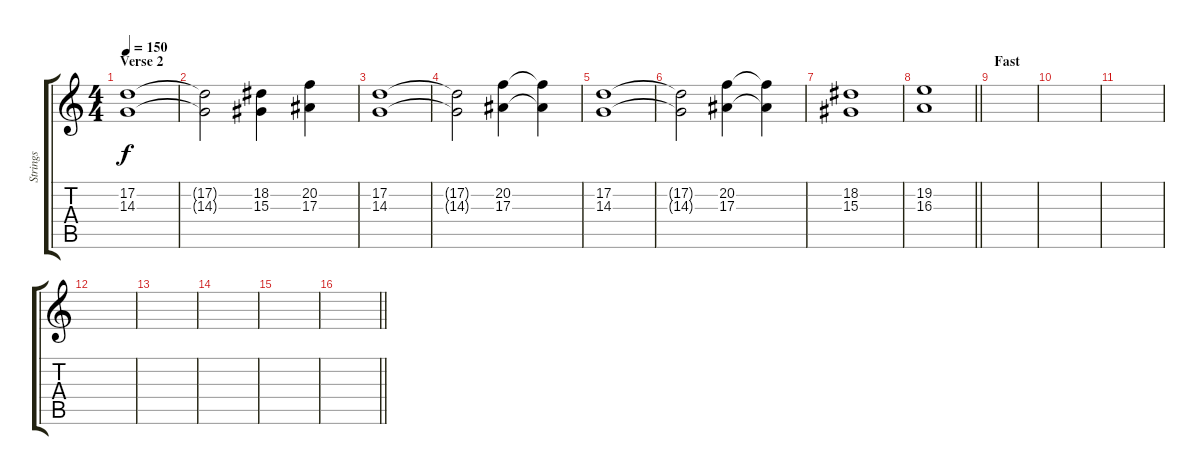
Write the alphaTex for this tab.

\track ("Strings" "Strings") {instrument stringensemble1}
\staff {score tabs}
\tuning (D4 A3 F3 C3 G2 D2) {hide}
\ts (4 4)
\section ("" "Verse 2")
\tempo 150
\clef g2
\ks c
(17.2 14.3).1{dy f} |
(17.2{t} 14.3{t}).2 (18.2 15.3).4 (20.2 17.3).4 |
(17.2 14.3).1 |
(17.2{t} 14.3{t}).2 (20.2 17.3).4 (20.2{t} 17.3{t}).4 |
(17.2 14.3).1 |
(17.2{t} 14.3{t}).2 (20.2 17.3).4 (20.2{t} 17.3{t}).4 |
(18.2 15.3).1 |
\barLineRight lightlight
(19.2 16.3).1 |
\section ("" "Fast")
|
|
|
|
|
|
|
\barLineRight lightlight
